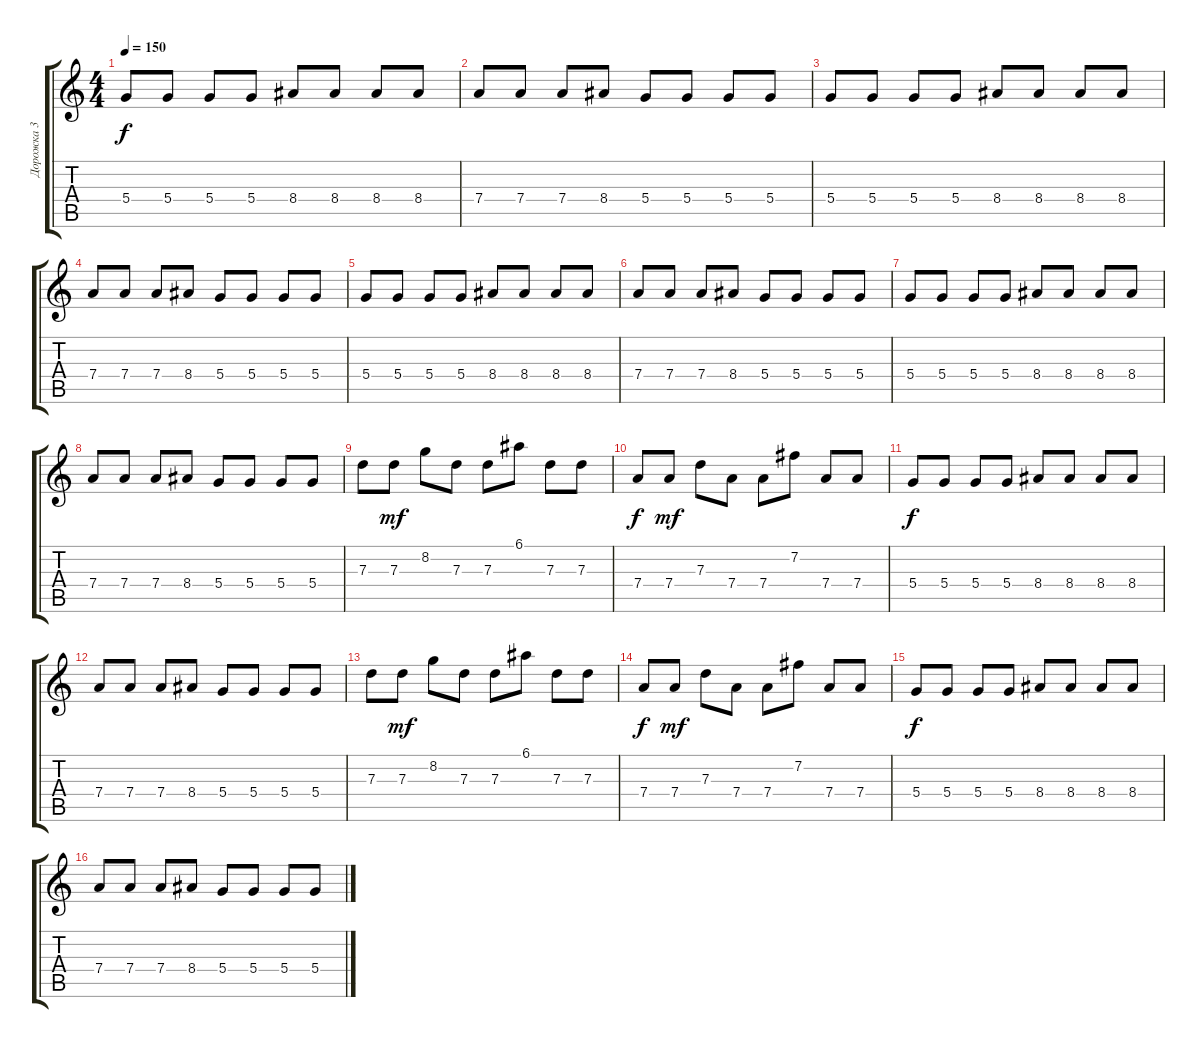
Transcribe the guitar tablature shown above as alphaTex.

\track ("Дорожка 3" "Дорожка 3") {instrument electricguitarjazz}
\staff {score tabs}
\tuning (E4 B3 G3 D3 A2 E2) {hide}
\ts (4 4)
\tempo 150
\clef g2
\ks c
5.4.8{dy f} 5.4.8 5.4.8 5.4.8 8.4.8 8.4.8 8.4.8 8.4.8 |
7.4.8 7.4.8 7.4.8 8.4.8 5.4.8 5.4.8 5.4.8 5.4.8 |
5.4.8 5.4.8 5.4.8 5.4.8 8.4.8 8.4.8 8.4.8 8.4.8 |
7.4.8 7.4.8 7.4.8 8.4.8 5.4.8 5.4.8 5.4.8 5.4.8 |
5.4.8 5.4.8 5.4.8 5.4.8 8.4.8 8.4.8 8.4.8 8.4.8 |
7.4.8 7.4.8 7.4.8 8.4.8 5.4.8 5.4.8 5.4.8 5.4.8 |
5.4.8 5.4.8 5.4.8 5.4.8 8.4.8 8.4.8 8.4.8 8.4.8 |
7.4.8 7.4.8 7.4.8 8.4.8 5.4.8 5.4.8 5.4.8 5.4.8 |
7.3.8 7.3.8{dy mf} 8.2.8 7.3.8 7.3.8 6.1.8 7.3.8 7.3.8 |
7.4.8{dy f} 7.4.8{dy mf} 7.3.8 7.4.8 7.4.8 7.2.8 7.4.8 7.4.8 |
5.4.8{dy f} 5.4.8 5.4.8 5.4.8 8.4.8 8.4.8 8.4.8 8.4.8 |
7.4.8 7.4.8 7.4.8 8.4.8 5.4.8 5.4.8 5.4.8 5.4.8 |
7.3.8 7.3.8{dy mf} 8.2.8 7.3.8 7.3.8 6.1.8 7.3.8 7.3.8 |
7.4.8{dy f} 7.4.8{dy mf} 7.3.8 7.4.8 7.4.8 7.2.8 7.4.8 7.4.8 |
5.4.8{dy f} 5.4.8 5.4.8 5.4.8 8.4.8 8.4.8 8.4.8 8.4.8 |
7.4.8 7.4.8 7.4.8 8.4.8 5.4.8 5.4.8 5.4.8 5.4.8
